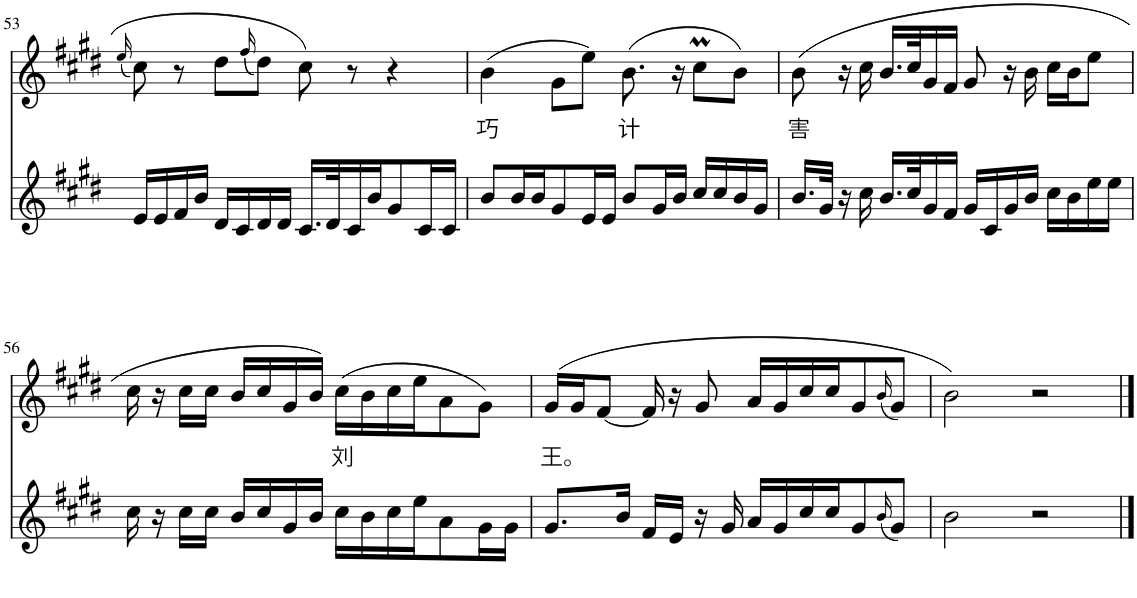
**kern	**kern	**text
*part2	*part1	*part1
*staff2	*staff1	*staff1
*I"Piano	*I"Piano	*
*I'Pno	*I'Pno	*
!!LO:PB:g=z
*clefG2	*clefG2	*
*k[f#c#g#d#]	*k[f#c#g#d#]	*
*M2/2	*M2/2	*
*met(c|)	*met(c|)	*
=53	=53	=53
.	(16qee/	.
16e/LL	8cc#\)	.
16e/	.	.
16f#/	8r	.
16b/JJ	.	.
16d#/LL	8dd#\L	.
16c#/	.	.
.	(16qff#/	.
16d#/	8dd#\J)	.
16d#/JJ	.	.
16.c#/LL	8cc#\	.
32d#/K	.	.
16c#/	8r	.
16b/J	.	.
8g#/	4r	.
16c#/L	.	.
16c#/JJ	.	.
=54	=54	=54
!	!	!LO:LY:b
8b/L	(4b\	巧
16b/L	.	.
16b/J	.	.
8g#/	8g#\L	.
16e/L	8ee\J)	.
16e/JJ	.	.
!	!	!LO:LY:b
8b/L	(8.b\	计
16g#/L	.	.
16b/JJ	16r	.
16cc#/LL	8cc#M\L	.
16cc#/	.	.
16b/	8b\J)	.
16g#/JJ	.	.
=55	=55	=55
!	!	!LO:LY:b
16.b/LL	(8b\	害
32g#/JJk	.	.
16r	16r	.
16cc#\	16cc#\	.
16.b/LL	16.b/LL	.
32cc#/K	32cc#/K	.
16g#/	16g#/	.
16f#/JJ	16f#/JJ	.
16g#/LL	8g#/	.
16c#/	.	.
16g#/	16r	.
16b/JJ	16b\	.
16cc#\LL	16cc#\LL	.
16b\	16b\J	.
16ee\	8ee\J	.
16ee\JJ	.	.
!!LO:LB:g=z
=56	=56	=56
16cc#\	16cc#\	.
16r	16r	.
16cc#\LL	16cc#\LL	.
16cc#\JJ	16cc#\JJ	.
16b/LL	16b/LL	.
16cc#/	16cc#/	.
16g#/	16g#/	.
16b/JJ	16b/JJ)	.
!	!	!LO:LY:b
16cc#\LL	(16cc#\LL	刘
16b\	16b\	.
16cc#\	16cc#\	.
16ee\J	16ee\J	.
8a\	8a\	.
16g#\L	8g#\J)	.
16g#\JJ	.	.
=57	=57	=57
!	!	!LO:LY:b
8.g#/L	(16g#/LL	王。
.	16g#/J	.
.	[8f#/J	.
16b/Jk	.	.
16f#/LL	16f#/]	.
16e/JJ	16r	.
16r	8g#/	.
16g#/	.	.
16a/LL	16a/LL	.
16g#/	16g#/	.
16cc#/	16cc#/	.
16cc#/J	16cc#/J	.
8g#/	8g#/	.
(16qb/	(16qb/	.
8g#/J)	8g#/J)	.
=58	=58	=58
2b\	2b\)	.
2r	2r	.
==	==	==
*-	*-	*-
